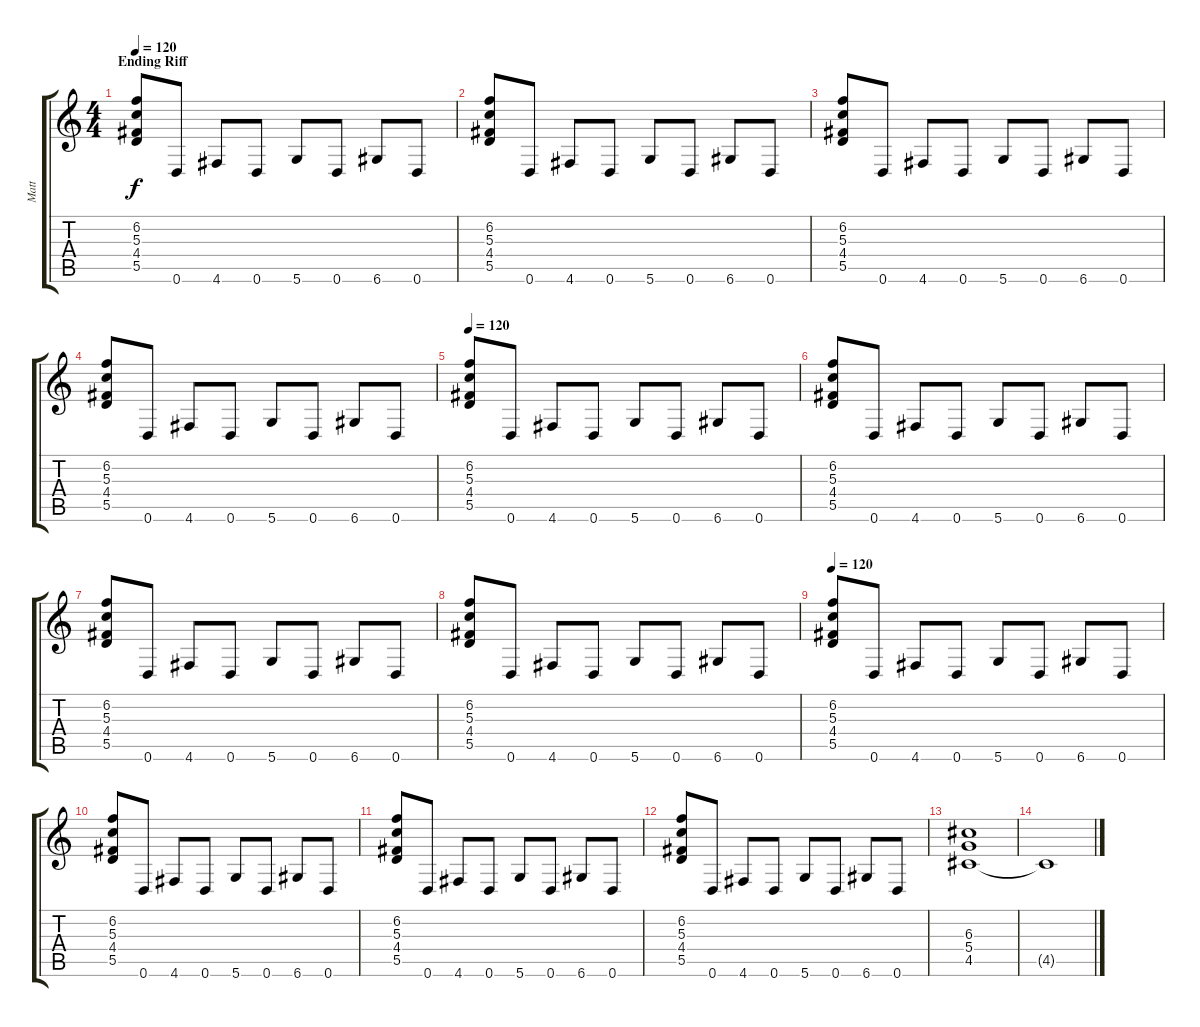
\track ("Matt" "Matt") {instrument overdrivenguitar}
\staff {score tabs}
\tuning (E4 B3 G3 D3 A2 D2) {hide}
\ts (4 4)
\section ("" "Ending Riff")
\tempo 120
\clef g2
\ks c
(6.2 5.3 4.4 5.5).8{dy f} 0.6.8 4.6.8 0.6.8 5.6.8 0.6.8 6.6.8 0.6.8 |
(6.2 5.3 4.4 5.5).8 0.6.8 4.6.8 0.6.8 5.6.8 0.6.8 6.6.8 0.6.8 |
(6.2 5.3 4.4 5.5).8 0.6.8 4.6.8 0.6.8 5.6.8 0.6.8 6.6.8 0.6.8 |
(6.2 5.3 4.4 5.5).8 0.6.8 4.6.8 0.6.8 5.6.8 0.6.8 6.6.8 0.6.8 |
\tempo 120
(6.2 5.3 4.4 5.5).8 0.6.8 4.6.8 0.6.8 5.6.8 0.6.8 6.6.8 0.6.8 |
(6.2 5.3 4.4 5.5).8 0.6.8 4.6.8 0.6.8 5.6.8 0.6.8 6.6.8 0.6.8 |
(6.2 5.3 4.4 5.5).8 0.6.8 4.6.8 0.6.8 5.6.8 0.6.8 6.6.8 0.6.8 |
(6.2 5.3 4.4 5.5).8 0.6.8 4.6.8 0.6.8 5.6.8 0.6.8 6.6.8 0.6.8 |
\tempo 120
(6.2 5.3 4.4 5.5).8 0.6.8 4.6.8 0.6.8 5.6.8 0.6.8 6.6.8 0.6.8 |
(6.2 5.3 4.4 5.5).8 0.6.8 4.6.8 0.6.8 5.6.8 0.6.8 6.6.8 0.6.8 |
(6.2 5.3 4.4 5.5).8 0.6.8 4.6.8 0.6.8 5.6.8 0.6.8 6.6.8 0.6.8 |
(6.2 5.3 4.4 5.5).8 0.6.8 4.6.8 0.6.8 5.6.8 0.6.8 6.6.8 0.6.8 |
(6.3 5.4 4.5).1 |
4.5{t}.1
